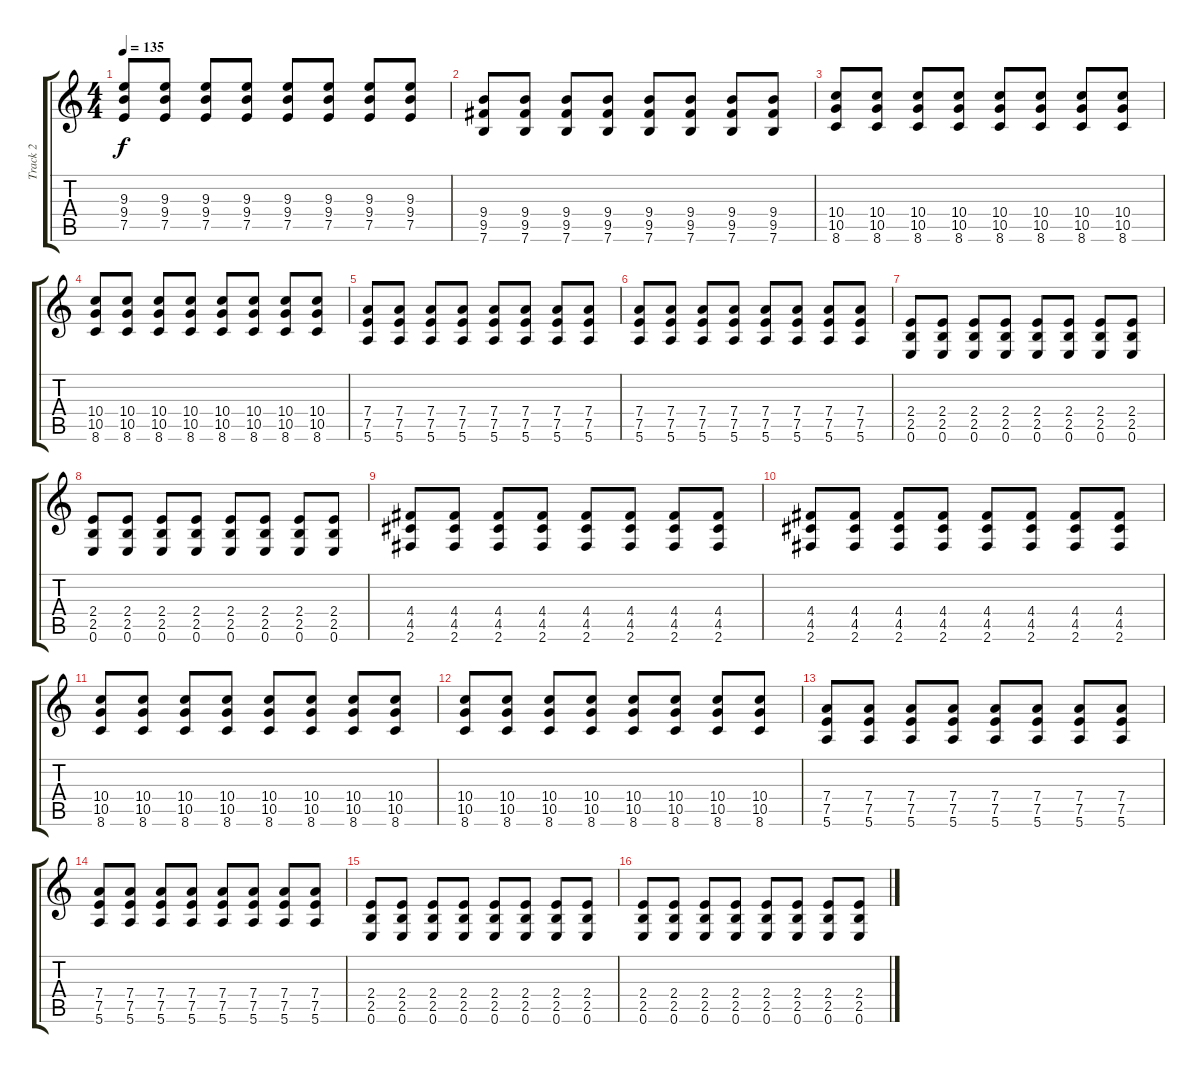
\track ("Track 2" "Track 2") {instrument distortionguitar}
\staff {score tabs}
\tuning (E4 B3 G3 D3 A2 E2) {hide}
\ts (4 4)
\tempo 135
\clef g2
\ks c
(9.3 9.4 7.5).8{dy f} (9.3 9.4 7.5).8 (9.3 9.4 7.5).8 (9.3 9.4 7.5).8 (9.3 9.4 7.5).8 (9.3 9.4 7.5).8 (9.3 9.4 7.5).8 (9.3 9.4 7.5).8 |
(9.4 9.5 7.6).8 (9.4 9.5 7.6).8 (9.4 9.5 7.6).8 (9.4 9.5 7.6).8 (9.4 9.5 7.6).8 (9.4 9.5 7.6).8 (9.4 9.5 7.6).8 (9.4 9.5 7.6).8 |
(10.4 10.5 8.6).8 (10.4 10.5 8.6).8 (10.4 10.5 8.6).8 (10.4 10.5 8.6).8 (10.4 10.5 8.6).8 (10.4 10.5 8.6).8 (10.4 10.5 8.6).8 (10.4 10.5 8.6).8 |
(10.4 10.5 8.6).8 (10.4 10.5 8.6).8 (10.4 10.5 8.6).8 (10.4 10.5 8.6).8 (10.4 10.5 8.6).8 (10.4 10.5 8.6).8 (10.4 10.5 8.6).8 (10.4 10.5 8.6).8 |
(7.4 7.5 5.6).8 (7.4 7.5 5.6).8 (7.4 7.5 5.6).8 (7.4 7.5 5.6).8 (7.4 7.5 5.6).8 (7.4 7.5 5.6).8 (7.4 7.5 5.6).8 (7.4 7.5 5.6).8 |
(7.4 7.5 5.6).8 (7.4 7.5 5.6).8 (7.4 7.5 5.6).8 (7.4 7.5 5.6).8 (7.4 7.5 5.6).8 (7.4 7.5 5.6).8 (7.4 7.5 5.6).8 (7.4 7.5 5.6).8 |
(2.4 2.5 0.6).8 (2.4 2.5 0.6).8 (2.4 2.5 0.6).8 (2.4 2.5 0.6).8 (2.4 2.5 0.6).8 (2.4 2.5 0.6).8 (2.4 2.5 0.6).8 (2.4 2.5 0.6).8 |
(2.4 2.5 0.6).8 (2.4 2.5 0.6).8 (2.4 2.5 0.6).8 (2.4 2.5 0.6).8 (2.4 2.5 0.6).8 (2.4 2.5 0.6).8 (2.4 2.5 0.6).8 (2.4 2.5 0.6).8 |
(4.4 4.5 2.6).8 (4.4 4.5 2.6).8 (4.4 4.5 2.6).8 (4.4 4.5 2.6).8 (4.4 4.5 2.6).8 (4.4 4.5 2.6).8 (4.4 4.5 2.6).8 (4.4 4.5 2.6).8 |
(4.4 4.5 2.6).8 (4.4 4.5 2.6).8 (4.4 4.5 2.6).8 (4.4 4.5 2.6).8 (4.4 4.5 2.6).8 (4.4 4.5 2.6).8 (4.4 4.5 2.6).8 (4.4 4.5 2.6).8 |
(10.4 10.5 8.6).8 (10.4 10.5 8.6).8 (10.4 10.5 8.6).8 (10.4 10.5 8.6).8 (10.4 10.5 8.6).8 (10.4 10.5 8.6).8 (10.4 10.5 8.6).8 (10.4 10.5 8.6).8 |
(10.4 10.5 8.6).8 (10.4 10.5 8.6).8 (10.4 10.5 8.6).8 (10.4 10.5 8.6).8 (10.4 10.5 8.6).8 (10.4 10.5 8.6).8 (10.4 10.5 8.6).8 (10.4 10.5 8.6).8 |
(7.4 7.5 5.6).8 (7.4 7.5 5.6).8 (7.4 7.5 5.6).8 (7.4 7.5 5.6).8 (7.4 7.5 5.6).8 (7.4 7.5 5.6).8 (7.4 7.5 5.6).8 (7.4 7.5 5.6).8 |
(7.4 7.5 5.6).8 (7.4 7.5 5.6).8 (7.4 7.5 5.6).8 (7.4 7.5 5.6).8 (7.4 7.5 5.6).8 (7.4 7.5 5.6).8 (7.4 7.5 5.6).8 (7.4 7.5 5.6).8 |
(2.4 2.5 0.6).8 (2.4 2.5 0.6).8 (2.4 2.5 0.6).8 (2.4 2.5 0.6).8 (2.4 2.5 0.6).8 (2.4 2.5 0.6).8 (2.4 2.5 0.6).8 (2.4 2.5 0.6).8 |
(2.4 2.5 0.6).8 (2.4 2.5 0.6).8 (2.4 2.5 0.6).8 (2.4 2.5 0.6).8 (2.4 2.5 0.6).8 (2.4 2.5 0.6).8 (2.4 2.5 0.6).8 (2.4 2.5 0.6).8
